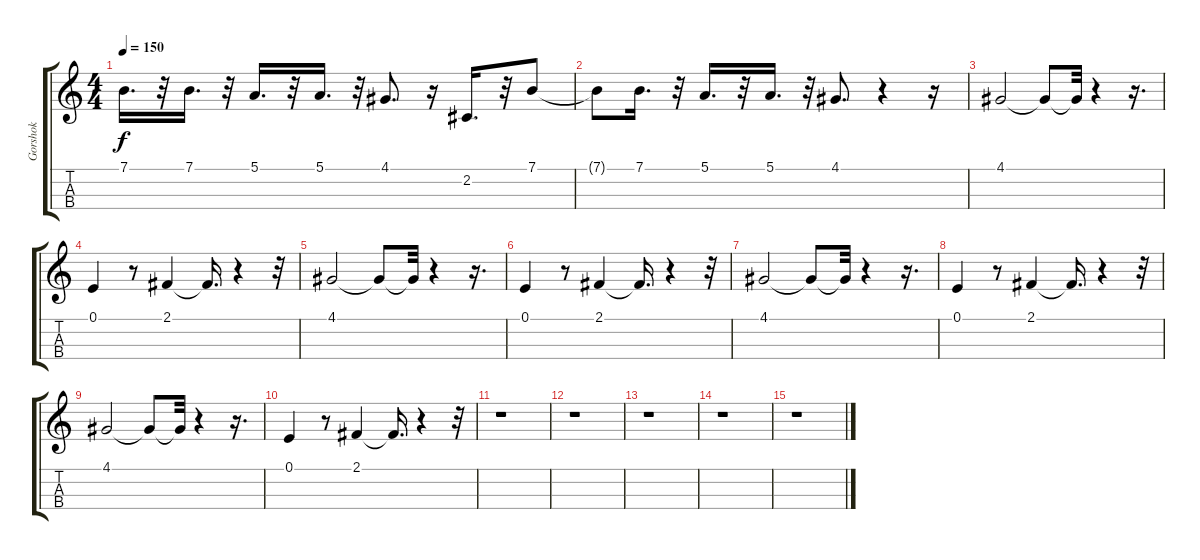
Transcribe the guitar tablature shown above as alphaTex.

\track ("Gorshok" "Gorshok") {instrument flute}
\staff {score tabs}
\tuning (E4 B3 G3 D3) {hide}
\ts (4 4)
\tempo 150
\clef g2
\ks c
7.1.16{d dy f} r.32 7.1.16{d} r.32 5.1.16{d} r.32 5.1.16{d} r.32 4.1.8{d} r.16 2.2.16{d} r.32 7.1.8 |
7.1{t}.8 7.1.16{d} r.32 5.1.16{d} r.32 5.1.16{d} r.32 4.1.8{d} r.4 r.16 |
4.1.2 4.1{t}.8 4.1{t}.32 r.4 r.16{d} |
0.1.4 r.8 2.1.4 2.1{t}.16{d} r.4 r.32 |
4.1.2 4.1{t}.8 4.1{t}.32 r.4 r.16{d} |
0.1.4 r.8 2.1.4 2.1{t}.16{d} r.4 r.32 |
4.1.2 4.1{t}.8 4.1{t}.32 r.4 r.16{d} |
0.1.4 r.8 2.1.4 2.1{t}.16{d} r.4 r.32 |
4.1.2 4.1{t}.8 4.1{t}.32 r.4 r.16{d} |
0.1.4 r.8 2.1.4 2.1{t}.16{d} r.4 r.32 |
r.1 |
r.1 |
r.1 |
r.1 |
r.1
